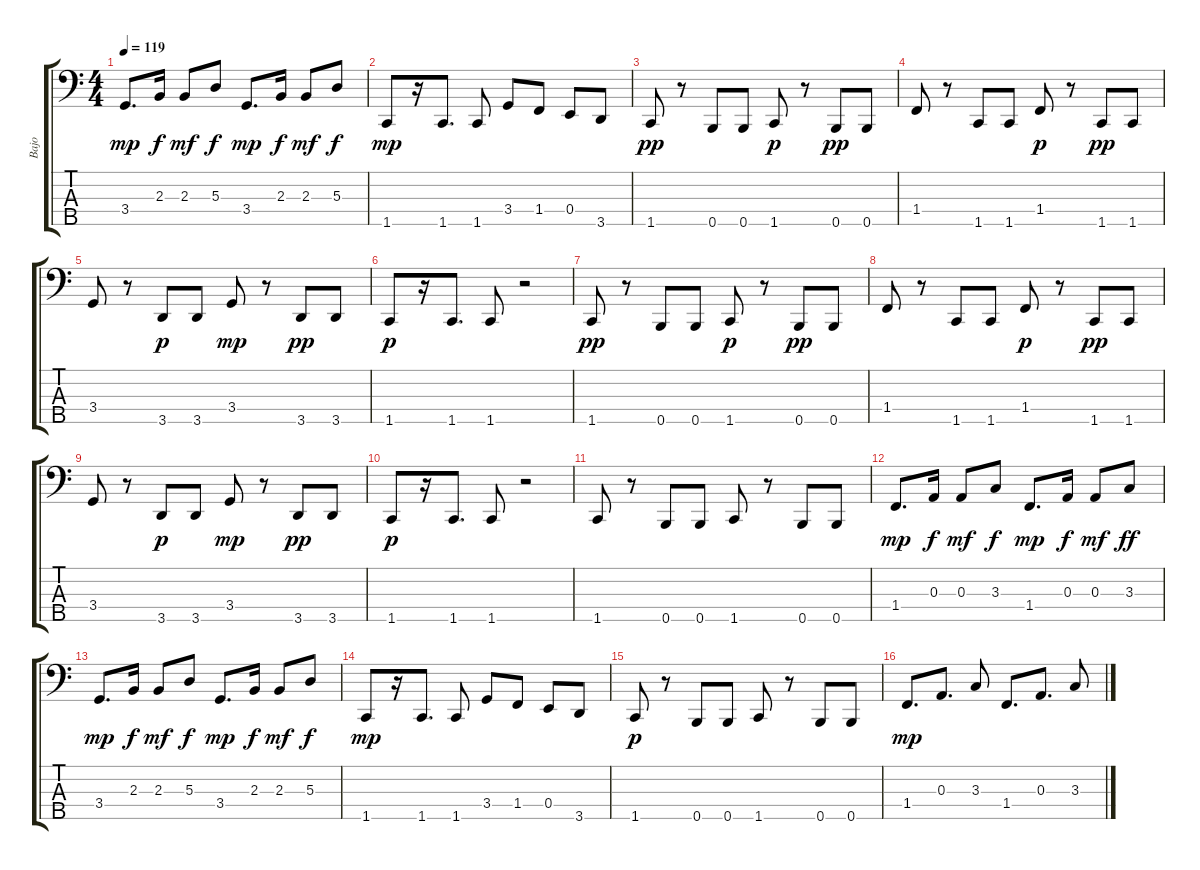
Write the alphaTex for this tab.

\track ("Bajo" "Bajo") {instrument electricbassfinger}
\staff {score tabs}
\tuning (G2 D2 A1 E1 B0) {hide}
\ts (4 4)
\tempo 119
\clef f4
\ks c
3.4.8{d dy mp} 2.3.16{dy f} 2.3.8{dy mf} 5.3.8{dy f} 3.4.8{d dy mp} 2.3.16{dy f} 2.3.8{dy mf} 5.3.8{dy f} |
1.5.8{dy mp} r.16 1.5.8{d} 1.5.8 3.4.8 1.4.8 0.4.8 3.5.8 |
1.5.8{dy pp} r.8 0.5.8 0.5.8 1.5.8{dy p} r.8 0.5.8{dy pp} 0.5.8 |
1.4.8 r.8 1.5.8 1.5.8 1.4.8{dy p} r.8 1.5.8{dy pp} 1.5.8 |
3.4.8 r.8 3.5.8{dy p} 3.5.8 3.4.8{dy mp} r.8 3.5.8{dy pp} 3.5.8 |
1.5.8{dy p} r.16 1.5.8{d} 1.5.8 r.2 |
1.5.8{dy pp} r.8 0.5.8 0.5.8 1.5.8{dy p} r.8 0.5.8{dy pp} 0.5.8 |
1.4.8 r.8 1.5.8 1.5.8 1.4.8{dy p} r.8 1.5.8{dy pp} 1.5.8 |
3.4.8 r.8 3.5.8{dy p} 3.5.8 3.4.8{dy mp} r.8 3.5.8{dy pp} 3.5.8 |
1.5.8{dy p} r.16 1.5.8{d} 1.5.8 r.2 |
1.5.8 r.8 0.5.8 0.5.8 1.5.8 r.8 0.5.8 0.5.8 |
1.4.8{d dy mp} 0.3.16{dy f} 0.3.8{dy mf} 3.3.8{dy f} 1.4.8{d dy mp} 0.3.16{dy f} 0.3.8{dy mf} 3.3.8{dy ff} |
3.4.8{d dy mp} 2.3.16{dy f} 2.3.8{dy mf} 5.3.8{dy f} 3.4.8{d dy mp} 2.3.16{dy f} 2.3.8{dy mf} 5.3.8{dy f} |
1.5.8{dy mp} r.16 1.5.8{d} 1.5.8 3.4.8 1.4.8 0.4.8 3.5.8 |
1.5.8{dy p} r.8 0.5.8 0.5.8 1.5.8 r.8 0.5.8 0.5.8 |
1.4.8{d dy mp} 0.3.8{d} 3.3.8 1.4.8{d} 0.3.8{d} 3.3.8
